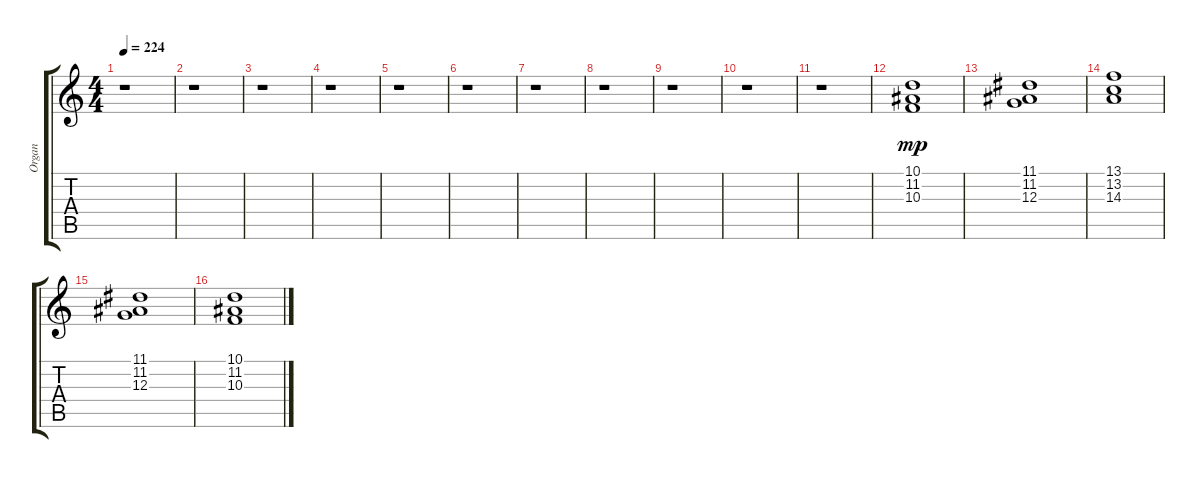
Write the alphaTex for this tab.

\track ("Organ" "Organ") {instrument drawbarorgan}
\staff {score tabs}
\tuning (E4 B3 G3 D3 A2 E2) {hide}
\ts (4 4)
\tempo 224
\clef g2
\ks c
r.1{dy f} |
r.1 |
r.1 |
r.1 |
r.1 |
r.1 |
r.1 |
r.1 |
r.1 |
r.1 |
r.1 |
(10.1 11.2 10.3).1{dy mp} |
(11.1 11.2 12.3).1 |
(13.1 13.2 14.3).1 |
(11.1 11.2 12.3).1 |
(10.1 11.2 10.3).1
